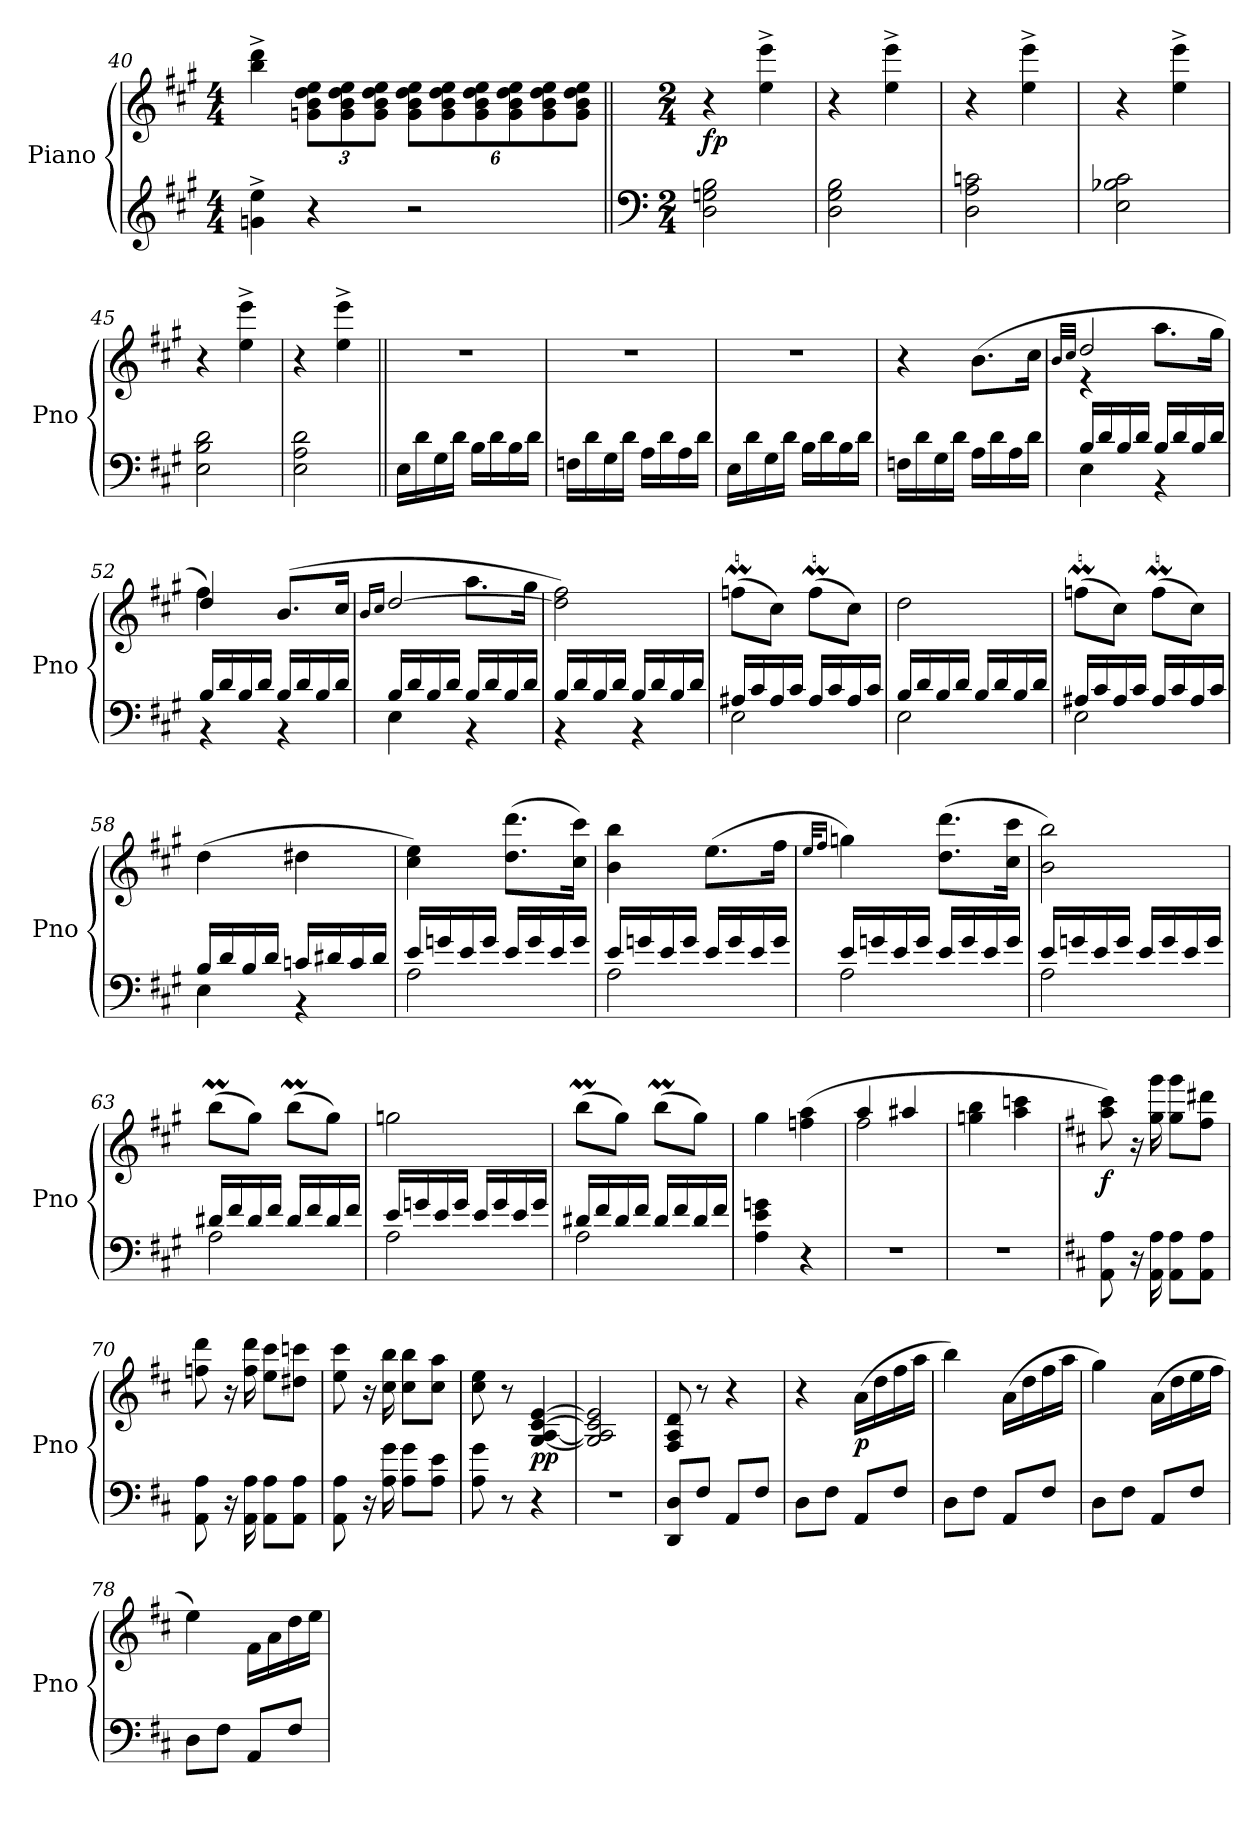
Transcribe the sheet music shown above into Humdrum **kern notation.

**kern	**kern	**dynam
*part1	*part1	*part1
*staff2	*staff1	*staff1/2
*I"Piano	*	*
*I'Pno	*	*
*clefG2	*clefG2	*
*k[f#c#g#]	*k[f#c#g#]	*
*M4/4	*M4/4	*
=40	=40	=40
4gn\^ 4ee\^	4bb\^ 4ddd\^	.
*	*Xbrackettup	*
4r	12gn\ 12b\ 12dd\ 12ee\L	.
.	12g\ 12b\ 12dd\ 12ee\	.
.	12g\ 12b\ 12dd\ 12ee\J	.
2r	12g\ 12b\ 12dd\ 12ee\L	.
.	12g\ 12b\ 12dd\ 12ee\	.
.	12g\ 12b\ 12dd\ 12ee\	.
.	12g\ 12b\ 12dd\ 12ee\	.
.	12g\ 12b\ 12dd\ 12ee\	.
.	12g\ 12b\ 12dd\ 12ee\J	.
=41||	=41||	=41||
*clefF4	*	*
*M2/4	*M2/4	*
*	*MM72	*
!	!	!LO:DY:b
2D\ 2Gn\ 2B\	4r	fp
.	4ee\^ 4eee\^	.
=42	=42	=42
2D\ 2G#\ 2B\	4r	.
.	4ee\^ 4eee\^	.
=43	=43	=43
2D\ 2A\ 2cn\	4r	.
.	4ee\^ 4eee\^	.
=44	=44	=44
2E\ 2B-X\ 2c#\	4r	.
.	4ee\^ 4eee\^	.
=45	=45	=45
2E\ 2B\ 2d\	4r	.
.	4ee\^ 4eee\^	.
=46	=46	=46
2E\ 2A\ 2d\	4r	.
.	4ee\^ 4eee\^	.
!!LO:LB:g=z
=47||	=47||	=47||
*	*MM100	*
16E\LL	2r	.
16d\	.	.
16G#\	.	.
16d\JJ	.	.
16B\LL	.	.
16d\	.	.
16B\	.	.
16d\JJ	.	.
=48	=48	=48
16Fn\LL	2r	.
16d\	.	.
16G#\	.	.
16d\JJ	.	.
16A\LL	.	.
16d\	.	.
16A\	.	.
16d\JJ	.	.
=49	=49	=49
16E\LL	2r	.
16d\	.	.
16G#\	.	.
16d\JJ	.	.
16B\LL	.	.
16d\	.	.
16B\	.	.
16d\JJ	.	.
=50	=50	=50
16Fn\LL	4r	.
16d\	.	.
16G#\	.	.
16d\JJ	.	.
16A\LL	(8.b\L	.
16d\	.	.
16A\	.	.
16d\JJ	16cc#\Jk	.
=51	=51	=51
.	32qb/LLL	.
.	32qcc#/JJJ	.
*^	*^	*
16B/LL	4E\	2dd/	4r	.
16d/	.	.	.	.
16B/	.	.	.	.
16d/JJ	.	.	.	.
16B/LL	4r	.	8.aa\L	.
16d/	.	.	.	.
16B/	.	.	.	.
16d/JJ	.	.	16gg#\Jk	.
=52	=52	=52	=52	=52
16B/LL	4r	4dd/)	4ff#\	.
16d/	.	.	.	.
16B/	.	.	.	.
16d/JJ	.	.	.	.
16B/LL	4r	(8.b/L	4ryy	.
16d/	.	.	.	.
16B/	.	.	.	.
16d/JJ	.	16cc#/Jk	.	.
!!LO:LB:g=z	!!
=53	=53	=53	=53	=53
.	.	16qb/LL	.	.
.	.	16qcc#/JJ	.	.
16B/LL	4E\	[2dd/	4ryy	.
16d/	.	.	.	.
16B/	.	.	.	.
16d/JJ	.	.	.	.
16B/LL	4r	.	8.aa\L	.
16d/	.	.	.	.
16B/	.	.	.	.
16d/JJ	.	.	16gg#\Jk	.
*	*	*v	*v	*
=54	=54	=54	=54
16B/LL	4r	2dd\] 2ff#\)	.
16d/	.	.	.
16B/	.	.	.
16d/JJ	.	.	.
16B/LL	4r	.	.
16d/	.	.	.
16B/	.	.	.
16d/JJ	.	.	.
=55	=55	=55	=55
16A#X/LL	2E\	(8ffnM\L	.
16c#/	.	.	.
16A#/	.	8cc#\J)	.
16c#/JJ	.	.	.
16A#/LL	.	(8ffM\L	.
16c#/	.	.	.
16A#/	.	8cc#\J)	.
16c#/JJ	.	.	.
=56	=56	=56	=56
16B/LL	2E\	2dd\	.
16d/	.	.	.
16B/	.	.	.
16d/JJ	.	.	.
16B/LL	.	.	.
16d/	.	.	.
16B/	.	.	.
16d/JJ	.	.	.
=57	=57	=57	=57
16A#X/LL	2E\	(8ffnM\L	.
16c#/	.	.	.
16A#/	.	8cc#\J)	.
16c#/JJ	.	.	.
16A#/LL	.	(8ffM\L	.
16c#/	.	.	.
16A#/	.	8cc#\J)	.
16c#/JJ	.	.	.
!!LO:LB:g=z
=58	=58	=58	=58
16B/LL	4E\	(4dd\	.
16d/	.	.	.
16B/	.	.	.
16d/JJ	.	.	.
16cn/LL	4r	4dd#X\	.
16d#X/	.	.	.
16c/	.	.	.
16d#/JJ	.	.	.
=59	=59	=59	=59
16e/LL	2A\	4cc#\ 4ee\)	.
16gn/	.	.	.
16e/	.	.	.
16g/JJ	.	.	.
16e/LL	.	(8.dd\ 8.ddd\L	.
16g/	.	.	.
16e/	.	.	.
16g/JJ	.	16cc#\ 16ccc#\Jk)	.
=60	=60	=60	=60
16e/LL	2A\	4b\ 4bb\	.
16gn/	.	.	.
16e/	.	.	.
16g/JJ	.	.	.
16e/LL	.	(8.ee\L	.
16g/	.	.	.
16e/	.	.	.
16g/JJ	.	16ff#\Jk	.
=61	=61	=61	=61
.	.	32qee/KLL	.
.	.	16qff#/JJ	.
16e/LL	2A\	4ggn\)	.
16gn/	.	.	.
16e/	.	.	.
16g/JJ	.	.	.
16e/LL	.	(8.dd\ 8.ddd\L	.
16g/	.	.	.
16e/	.	.	.
16g/JJ	.	16cc#\ 16ccc#\Jk	.
!!LO:LB:g=z
=62	=62	=62	=62
16e/LL	2A\	2b\ 2bb\)	.
16gn/	.	.	.
16e/	.	.	.
16g/JJ	.	.	.
16e/LL	.	.	.
16g/	.	.	.
16e/	.	.	.
16g/JJ	.	.	.
=63	=63	=63	=63
16d#X/LL	2A\	(8bbM\L	.
16f#/	.	.	.
16d#/	.	8gg#\J)	.
16f#/JJ	.	.	.
16d#/LL	.	(8bbM\L	.
16f#/	.	.	.
16d#/	.	8gg#\J)	.
16f#/JJ	.	.	.
=64	=64	=64	=64
16e/LL	2A\	2ggn\	.
16gn/	.	.	.
16e/	.	.	.
16g/JJ	.	.	.
16e/LL	.	.	.
16g/	.	.	.
16e/	.	.	.
16g/JJ	.	.	.
=65	=65	=65	=65
16d#X/LL	2A\	(8bbM\L	.
16f#/	.	.	.
16d#/	.	8gg#\J)	.
16f#/JJ	.	.	.
16d#/LL	.	(8bbM\L	.
16f#/	.	.	.
16d#/	.	8gg#\J)	.
16f#/JJ	.	.	.
*v	*v	*	*
=66	=66	=66
4A\ 4e\ 4gn\	4gg#\	.
4r	(4ffn\ 4aa\	.
=67	=67	=67
*	*^	*
2r	4aa/	2ff#\	.
.	4aa#X/	.	.
*	*v	*v	*
!!LO:LB:g=z
=68	=68	=68
2r	4ggn\ 4bb\	.
.	4aa\ 4cccn\	.
=69	=69	=69
*k[f#c#]	*k[f#c#]	*
!	!	!LO:DY:b
8AA\ 8A\	8aa\ 8ccc#\)	f
16r	16r	.
16AA\ 16A\	16gg\ 16ggg\	.
8AA\ 8A\L	8gg\ 8ggg\L	.
8AA\ 8A\J	8ff#\ 8ddd#X\J	.
=70	=70	=70
8AA\ 8A\	8ffn\ 8ddd\	.
16r	16r	.
16AA\ 16A\	16ff\ 16ddd\	.
8AA\ 8A\L	8ee\ 8ccc#\L	.
8AA\ 8A\J	8dd#X\ 8cccn\J	.
=71	=71	=71
8AA\ 8A\	8ee\ 8ccc#\	.
16r	16r	.
16A\ 16g\	16cc#\ 16bb\	.
8A\ 8g\L	8cc#\ 8bb\L	.
8A\ 8e\J	8cc#\ 8aa\J	.
=72	=72	=72
8A\ 8g\	8cc#\ 8ee\	.
8r	8r	.
*	*MM80	*
!	!	!LO:DY:b
4r	[4G/ [4A/ [4c#/ [4e/	pp
=73	=73	=73
2r	2G/] 2A/] 2c#/] 2e/]	.
=74	=74	=74
*	*MM100	*
8DD/ 8D/L	8F#/ 8A/ 8d/	.
8F#/J	8r	.
8AA/L	4r	.
8F#/J	.	.
=75	=75	=75
8D\L	4r	.
8F#\J	.	.
!	!	!LO:DY:b
8AA/L	(16a\LL	p
.	16dd\	.
8F#/J	16ff#\	.
.	16aa\JJ	.
=76	=76	=76
8D\L	4bb\)	.
8F#\J	.	.
8AA/L	(16a\LL	.
.	16dd\	.
8F#/J	16ff#\	.
.	16aa\JJ	.
!!LO:LB:g=z
=77	=77	=77
8D\L	4gg\)	.
8F#\J	.	.
8AA/L	(16a\LL	.
.	16dd\	.
8F#/J	16ee\	.
.	16ff#\JJ	.
=78	=78	=78
8D\L	4ee\)	.
8F#\J	.	.
8AA/L	16f#\LL	.
.	16a\	.
8F#/J	16dd\	.
.	16ee\JJ	.
=	=	=
*-	*-	*-
